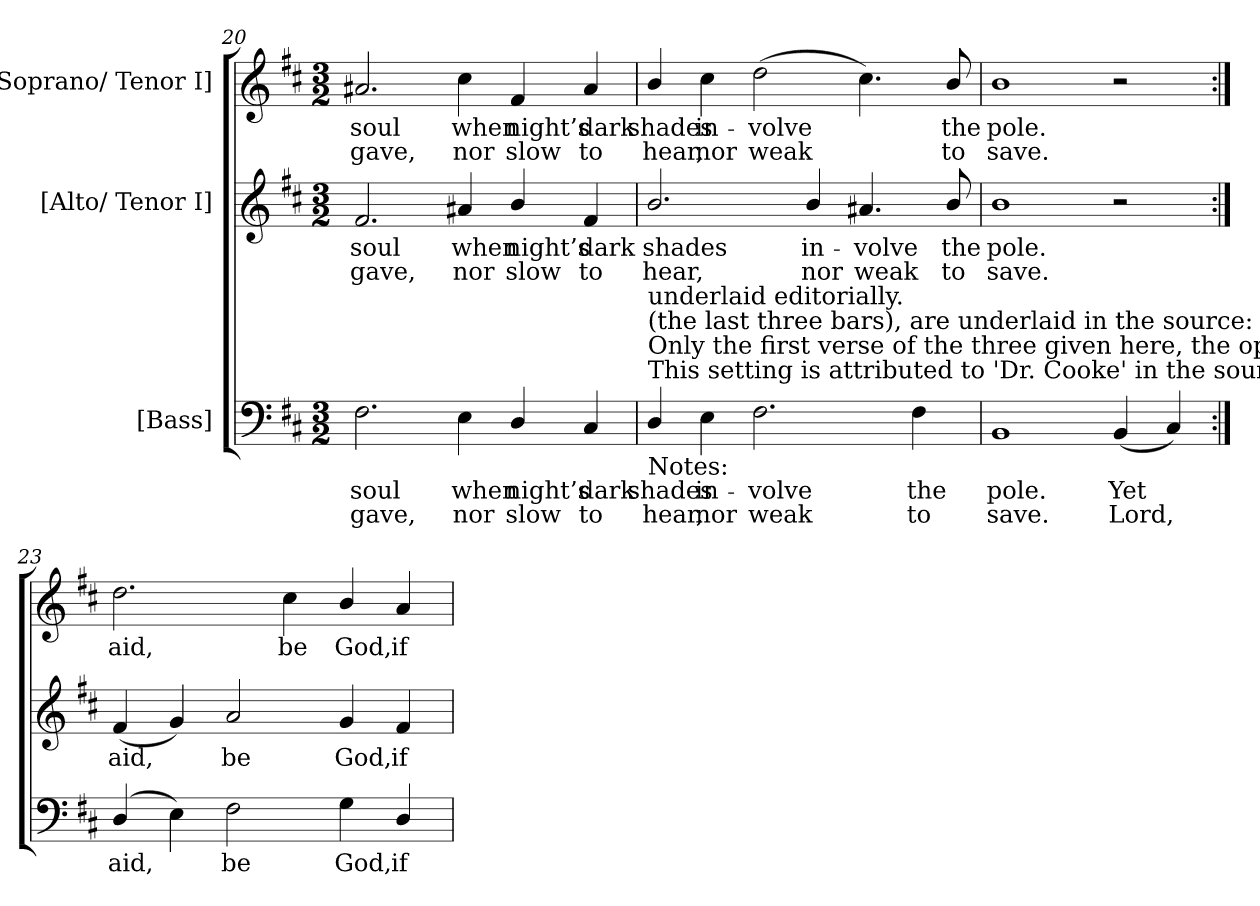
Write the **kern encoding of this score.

**kern	**text	**text	**kern	**text	**text	**kern	**text	**text
*part3	*part3	*part3	*part2	*part2	*part2	*part1	*part1	*part1
*staff3	*staff3	*staff3	*staff2	*staff2	*staff2	*staff1	*staff1	*staff1
*I"[Bass]	*	*	*I"[Alto/ Tenor I]	*	*	*I"[Soprano/ Tenor I]	*	*
*clefF4	*	*	*clefG2	*	*	*clefG2	*	*
*k[f#c#]	*	*	*k[f#c#]	*	*	*k[f#c#]	*	*
*D:	*	*	*D:	*	*	*D:	*	*
*M3/2	*	*	*M3/2	*	*	*M3/2	*	*
=20	=20	=20	=20	=20	=20	=20	=20	=20
!	!LO:LY:b:color=#000000	!LO:LY:b:color=#000000	!	!	!	!	!	!
!	!	!	!	!LO:LY:b:color=#000000	!LO:LY:b:color=#000000	!	!	!
!	!	!	!	!	!	!	!LO:LY:b:color=#000000	!LO:LY:b:color=#000000
2.F#i\	soul	gave,	2.f#i/	soul	gave,	2.a#Xi/	soul	gave,
!	!LO:LY:b:color=#000000	!LO:LY:b:color=#000000	!	!	!	!	!	!
!	!	!	!	!LO:LY:b:color=#000000	!LO:LY:b:color=#000000	!	!	!
!	!	!	!	!	!	!	!LO:LY:b:color=#000000	!LO:LY:b:color=#000000
4Ei\	when	nor	4a#Xi/	when	nor	4cc#i\	when	nor
!	!LO:LY:b:color=#000000	!LO:LY:b:color=#000000	!	!	!	!	!	!
!	!	!	!	!LO:LY:b:color=#000000	!LO:LY:b:color=#000000	!	!	!
!	!	!	!	!	!	!	!LO:LY:b:color=#000000	!LO:LY:b:color=#000000
4Di/	night’s	slow	4bi/	night’s	slow	4f#i/	night’s	slow
!	!LO:LY:b:color=#000000	!LO:LY:b:color=#000000	!	!	!	!	!	!
!	!	!	!	!LO:LY:b:color=#000000	!LO:LY:b:color=#000000	!	!	!
!	!	!	!	!	!	!	!LO:LY:b:color=#000000	!LO:LY:b:color=#000000
4C#i/	dark	to	4f#i/	dark	to	4a#i/	dark	to
!!LO:LB:g=z
=21	=21	=21	=21	=21	=21	=21	=21	=21
!	!LO:LY:b:color=#000000	!LO:LY:b:color=#000000	!	!	!	!	!	!
!	!	!	!	!LO:LY:b:color=#000000	!LO:LY:b:color=#000000	!	!	!
!LO:TX:b:t=Notes&colon;	!	!	!	!	!	!	!	!
!LO:TX:t=This setting is attributed to 'Dr. Cooke' in the source.	!	!	!	!	!	!	!	!
!LO:TX:t=Only the first verse of the three given here, the opening word of the second verse in the bass part (‘Yet’) and the coda	!	!	!	!	!	!	!	!
!LO:TX:t=(the last three bars), are underlaid in the source&colon; the remainder of the text is printed after the music and has been	!	!	!	!	!	!	!	!
!LO:TX:t=underlaid editorially.	!	!	!	!	!	!	!	!
!	!	!	!	!	!	!	!LO:LY:b:color=#000000	!LO:LY:b:color=#000000
4Di/	shades	hear,	2.bi/	shades	hear,	4bi/	shades	hear,
!	!LO:LY:b:color=#000000	!LO:LY:b:color=#000000	!	!	!	!	!	!
!	!	!	!	!	!	!	!LO:LY:b:color=#000000	!LO:LY:b:color=#000000
4Ei\	in-	nor	.	.	.	4cc#i\	in-	nor
!	!LO:LY:b:color=#000000	!LO:LY:b:color=#000000	!	!	!	!	!	!
!	!	!	!	!	!	!	!LO:LY:b:color=#000000	!LO:LY:b:color=#000000
2.F#i\	-volve	weak	.	.	.	(2ddi\	-volve	weak
!	!	!	!	!LO:LY:b:color=#000000	!LO:LY:b:color=#000000	!	!	!
.	.	.	4bi/	in-	nor	.	.	.
!	!	!	!	!LO:LY:b:color=#000000	!LO:LY:b:color=#000000	!	!	!
.	.	.	4.a#Xi/	-volve	weak	4.cc#i\)	.	.
!	!LO:LY:b:color=#000000	!LO:LY:b:color=#000000	!	!	!	!	!	!
4F#i\	the	to	.	.	.	.	.	.
!	!	!	!	!LO:LY:b:color=#000000	!LO:LY:b:color=#000000	!	!	!
!	!	!	!	!	!	!	!LO:LY:b:color=#000000	!LO:LY:b:color=#000000
.	.	.	8bi/	the	to	8bi/	the	to
=22	=22	=22	=22	=22	=22	=22	=22	=22
!	!LO:LY:b:color=#000000	!LO:LY:b:color=#000000	!	!	!	!	!	!
!	!	!	!	!LO:LY:b:color=#000000	!LO:LY:b:color=#000000	!	!	!
!	!	!	!	!	!	!	!LO:LY:b:color=#000000	!LO:LY:b:color=#000000
1BBi	pole.	save.	1bi	pole.	save.	1bi	pole.	save.
!	!LO:LY:b:color=#000000	!LO:LY:b:color=#000000	!	!	!	!	!	!
(4BBi/	Yet	Lord,	2r	.	.	2r	.	.
4C#i/)	.	.	.	.	.	.	.	.
=23:|!	=23:|!	=23:|!	=23:|!	=23:|!	=23:|!	=23:|!	=23:|!	=23:|!
!	!LO:LY:b:color=#000000	!	!	!	!	!	!	!
!	!	!	!	!LO:LY:b:color=#000000	!	!	!	!
!	!	!	!	!	!	!	!LO:LY:b:color=#000000	!
(4Di/	aid,	.	(4f#i/	aid,	.	2.ddi\	aid,	.
4Ei\)	.	.	4gi/)	.	.	.	.	.
!	!LO:LY:b:color=#000000	!	!	!	!	!	!	!
!	!	!	!	!LO:LY:b:color=#000000	!	!	!	!
2F#i\	be	.	2ai/	be	.	.	.	.
!	!	!	!	!	!	!	!LO:LY:b:color=#000000	!
.	.	.	.	.	.	4cc#i\	be	.
!	!LO:LY:b:color=#000000	!	!	!	!	!	!	!
!	!	!	!	!LO:LY:b:color=#000000	!	!	!	!
!	!	!	!	!	!	!	!LO:LY:b:color=#000000	!
4Gi\	God,	.	4gi/	God,	.	4bi/	God,	.
!	!LO:LY:b:color=#000000	!	!	!	!	!	!	!
!	!	!	!	!LO:LY:b:color=#000000	!	!	!	!
!	!	!	!	!	!	!	!LO:LY:b:color=#000000	!
4Di/	if	.	4f#i/	if	.	4ai/	if	.
=	=	=	=	=	=	=	=	=
*-	*-	*-	*-	*-	*-	*-	*-	*-
